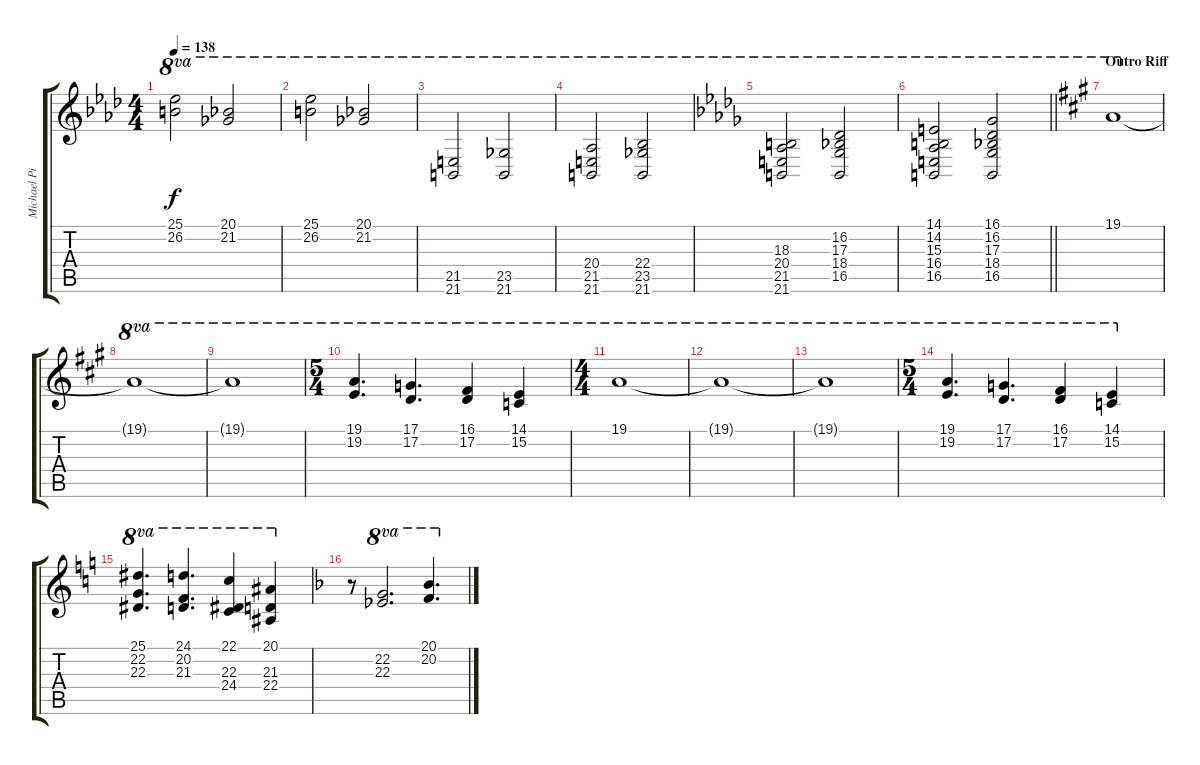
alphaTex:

\track ("Michael Pinnella (keyboard)" "Michael Pi") {instrument stringensemble1}
\staff {score tabs}
\tuning (D4 A3 F3 C3 G2 D2) {hide}
\ts (4 4)
\tempo 138
\clef g2
\ks fminor
(25.1 26.2).2{ot 8va dy f} (20.1 21.2).2{ot 8va} |
(25.1 26.2).2{ot 8va} (20.1 21.2).2{ot 8va} |
(21.5 21.6).2{ot 8va} (23.5 21.6).2{ot 8va} |
(20.4 21.5 21.6).2{ot 8va} (22.4 23.5 21.6).2{ot 8va} |
\ks bbminor
(18.3 20.4 21.5 21.6).2{ot 8va} (16.2 17.3 18.4 16.5).2{ot 8va} |
\barLineRight lightlight
(14.1 14.2 15.3 16.4 16.5).2{ot 8va} (16.1 16.2 17.3 18.4 16.5).2{ot 8va} |
\section ("" "Outro Riff")
\ks f#minor
19.1.1{ot 8va} |
19.1{t}.1{ot 8va} |
19.1{t}.1{ot 8va} |
\ts (5 4)
(19.1 19.2).4{d ot 8va} (17.1 17.2).4{d ot 8va} (16.1 17.2).4{ot 8va} (14.1 15.2).4{ot 8va} |
\ts (4 4)
19.1.1{ot 8va} |
19.1{t}.1{ot 8va} |
19.1{t}.1{ot 8va} |
\ts (5 4)
(19.1 19.2).4{d ot 8va} (17.1 17.2).4{d ot 8va} (16.1 17.2).4{ot 8va} (14.1 15.2).4{ot 8va} |
\ks aminor
(25.1 22.2 22.3).4{d ot 8va} (24.1 20.2 21.3).4{d ot 8va} (22.1 22.3 24.4).4{ot 8va} (20.1 21.3 22.4).4{ot 8va} |
\ks dminor
r.8 (22.2 22.3).2{d ot 8va} (20.1 20.2).4{d ot 8va}
